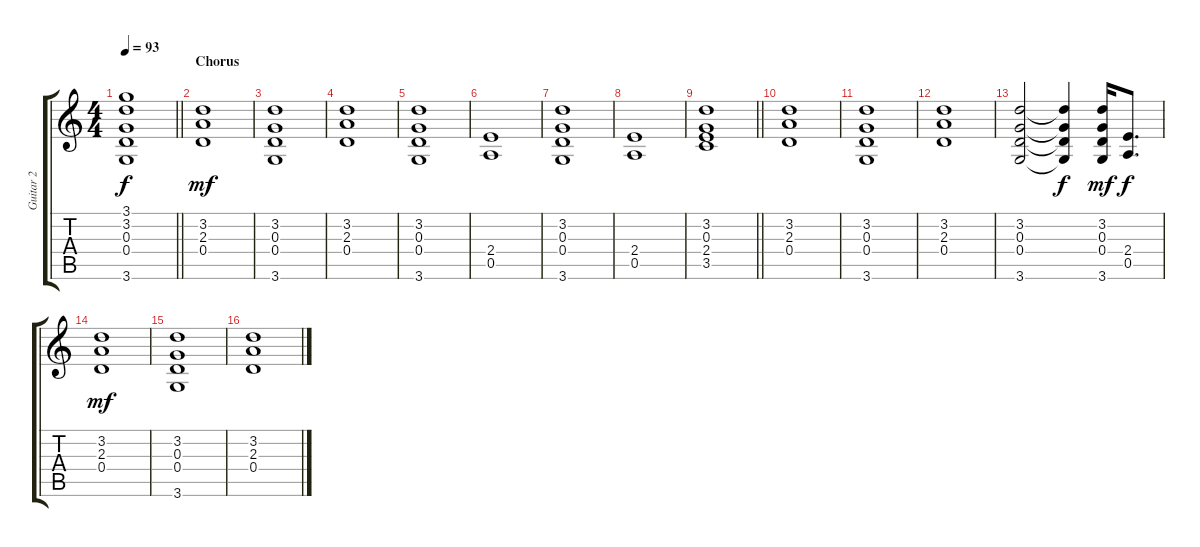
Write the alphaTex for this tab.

\track ("Guitar 2" "Guitar 2") {instrument overdrivenguitar}
\staff {score tabs}
\tuning (E4 B3 G3 D3 A2 E2) {hide}
\ts (4 4)
\tempo 93
\clef g2
\barLineRight lightlight
\ks c
(3.1{t} 3.2{t} 0.3{t} 0.4{t} 3.6{t}).1{dy f} |
\section ("" "Chorus")
(3.2 2.3 0.4).1{dy mf} |
(3.2 0.3 0.4 3.6).1 |
(3.2 2.3 0.4).1 |
(3.2 0.3 0.4 3.6).1 |
(2.4 0.5).1 |
(3.2 0.3 0.4 3.6).1 |
(2.4 0.5).1 |
\barLineRight lightlight
(3.2 0.3 2.4 3.5).1 |
(3.2 2.3 0.4).1 |
(3.2 0.3 0.4 3.6).1 |
(3.2 2.3 0.4).1 |
(3.2 0.3 0.4 3.6).2 (3.2{t} 0.3{t} 0.4{t} 3.6{t}).4{dy f} (3.2 0.3 0.4 3.6).16{dy mf} (2.4 0.5).8{d dy f} |
(3.2 2.3 0.4).1{dy mf} |
(3.2 0.3 0.4 3.6).1 |
(3.2 2.3 0.4).1
